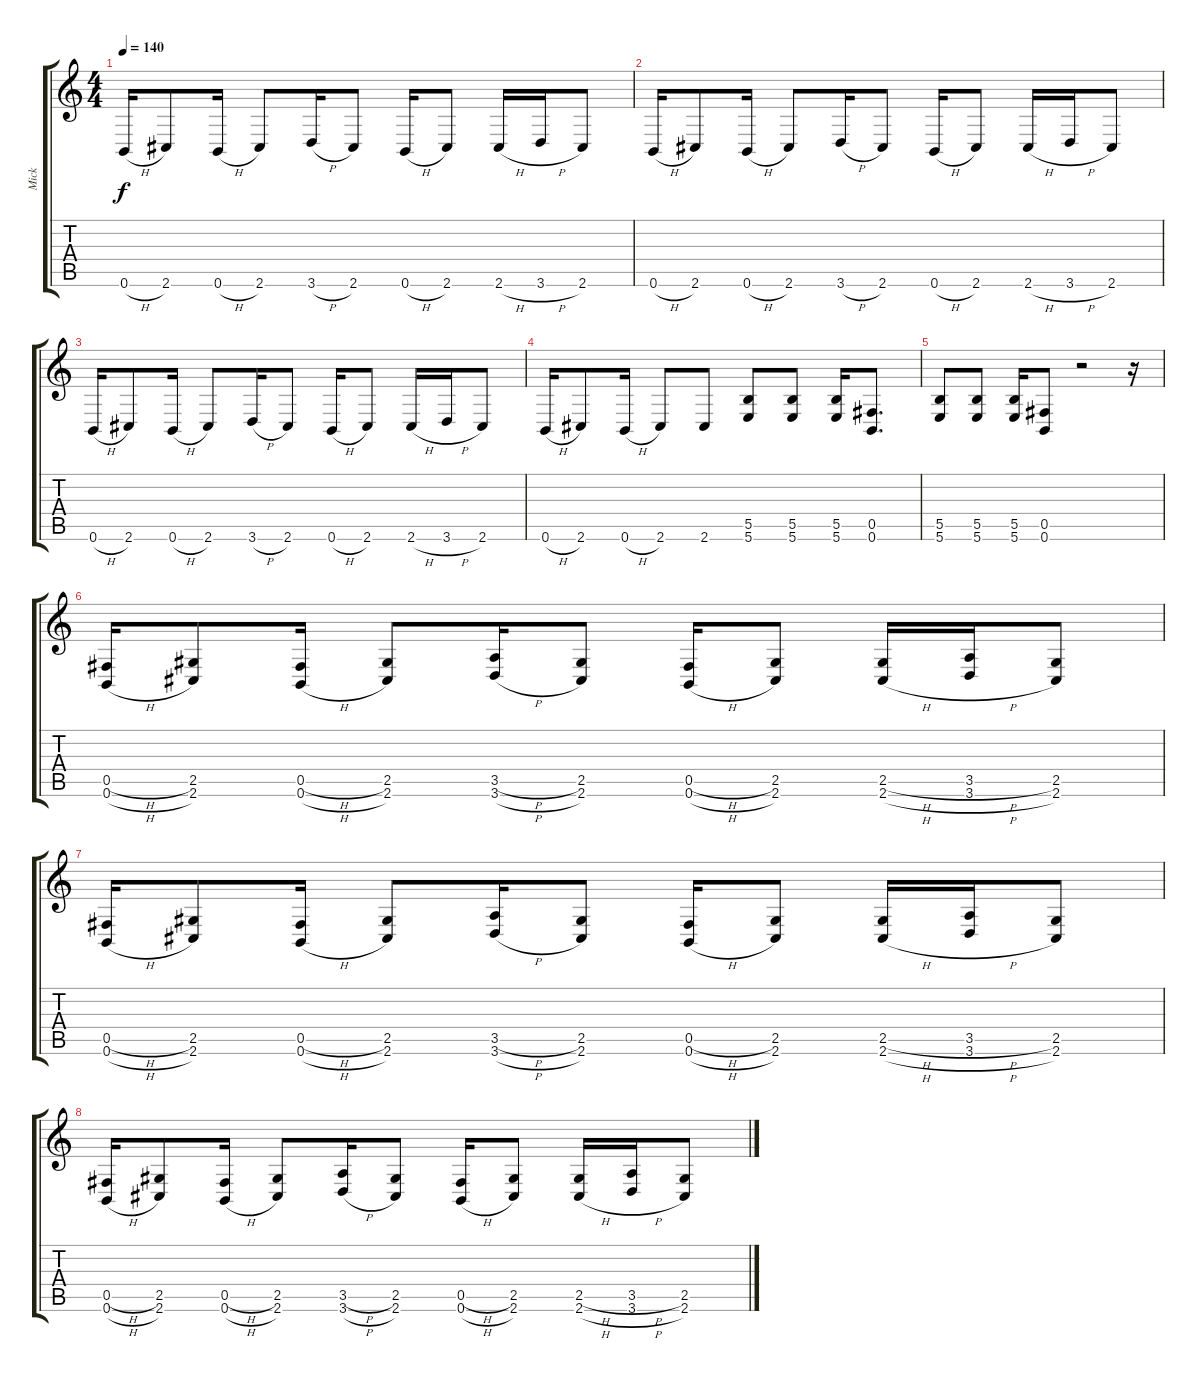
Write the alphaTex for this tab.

\track ("Mick" "Mick") {instrument distortionguitar}
\staff {score tabs}
\tuning (Db4 Ab3 E3 B2 Gb2 B1) {hide}
\ts (4 4)
\tempo 140
\clef g2
\ks c
0.6{h}.16{dy f} 2.6.8 0.6{h}.16 2.6.8 3.6{h}.16 2.6.8 0.6{h}.16 2.6.8 2.6{h}.16 3.6{h}.16 2.6.8 |
0.6{h}.16 2.6.8 0.6{h}.16 2.6.8 3.6{h}.16 2.6.8 0.6{h}.16 2.6.8 2.6{h}.16 3.6{h}.16 2.6.8 |
0.6{h}.16 2.6.8 0.6{h}.16 2.6.8 3.6{h}.16 2.6.8 0.6{h}.16 2.6.8 2.6{h}.16 3.6{h}.16 2.6.8 |
0.6{h}.16 2.6.8 0.6{h}.16 2.6.8 2.6.8 (5.5 5.6).8 (5.5 5.6).8 (5.5 5.6).16 (0.5 0.6).8{d} |
(5.5 5.6).8 (5.5 5.6).8 (5.5 5.6).16 (0.5 0.6).8 r.2 r.16 |
(0.5{h} 0.6{h}).16 (2.5 2.6).8 (0.5{h} 0.6{h}).16 (2.5 2.6).8 (3.5{h} 3.6{h}).16 (2.5 2.6).8 (0.5{h} 0.6{h}).16 (2.5 2.6).8 (2.5{h} 2.6{h}).16 (3.5{h} 3.6{h}).16 (2.5 2.6).8 |
(0.5{h} 0.6{h}).16 (2.5 2.6).8 (0.5{h} 0.6{h}).16 (2.5 2.6).8 (3.5{h} 3.6{h}).16 (2.5 2.6).8 (0.5{h} 0.6{h}).16 (2.5 2.6).8 (2.5{h} 2.6{h}).16 (3.5{h} 3.6{h}).16 (2.5 2.6).8 |
(0.5{h} 0.6{h}).16 (2.5 2.6).8 (0.5{h} 0.6{h}).16 (2.5 2.6).8 (3.5{h} 3.6{h}).16 (2.5 2.6).8 (0.5{h} 0.6{h}).16 (2.5 2.6).8 (2.5{h} 2.6{h}).16 (3.5{h} 3.6{h}).16 (2.5 2.6).8
